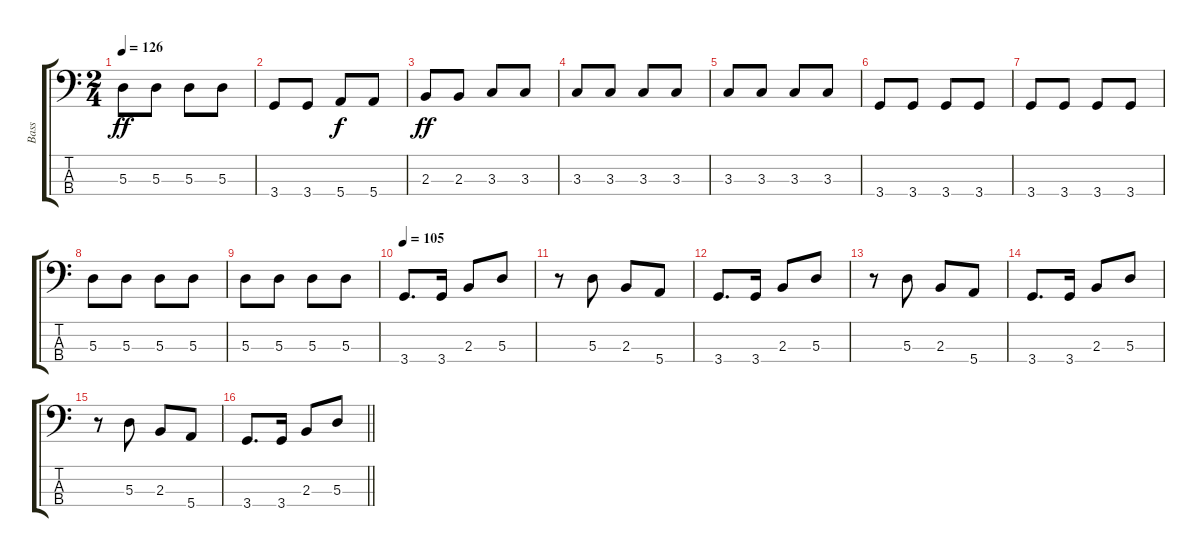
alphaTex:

\track ("Bass" "Bass") {instrument electricbasspick}
\staff {score tabs}
\tuning (G2 D2 A1 E1) {hide}
\ts (2 4)
\tempo 126
\clef f4
\ks c
5.3.8{dy ff} 5.3.8 5.3.8 5.3.8 |
3.4.8 3.4.8 5.4.8{dy f} 5.4.8 |
2.3.8{dy ff} 2.3.8 3.3.8 3.3.8 |
3.3.8 3.3.8 3.3.8 3.3.8 |
3.3.8 3.3.8 3.3.8 3.3.8 |
3.4.8 3.4.8 3.4.8 3.4.8 |
3.4.8 3.4.8 3.4.8 3.4.8 |
5.3.8 5.3.8 5.3.8 5.3.8 |
5.3.8 5.3.8 5.3.8 5.3.8 |
\tempo 105
3.4.8{d} 3.4.16 2.3.8 5.3.8 |
r.8 5.3.8 2.3.8 5.4.8 |
3.4.8{d} 3.4.16 2.3.8 5.3.8 |
r.8 5.3.8 2.3.8 5.4.8 |
3.4.8{d} 3.4.16 2.3.8 5.3.8 |
r.8 5.3.8 2.3.8 5.4.8 |
\barLineRight lightlight
3.4.8{d} 3.4.16 2.3.8 5.3.8
